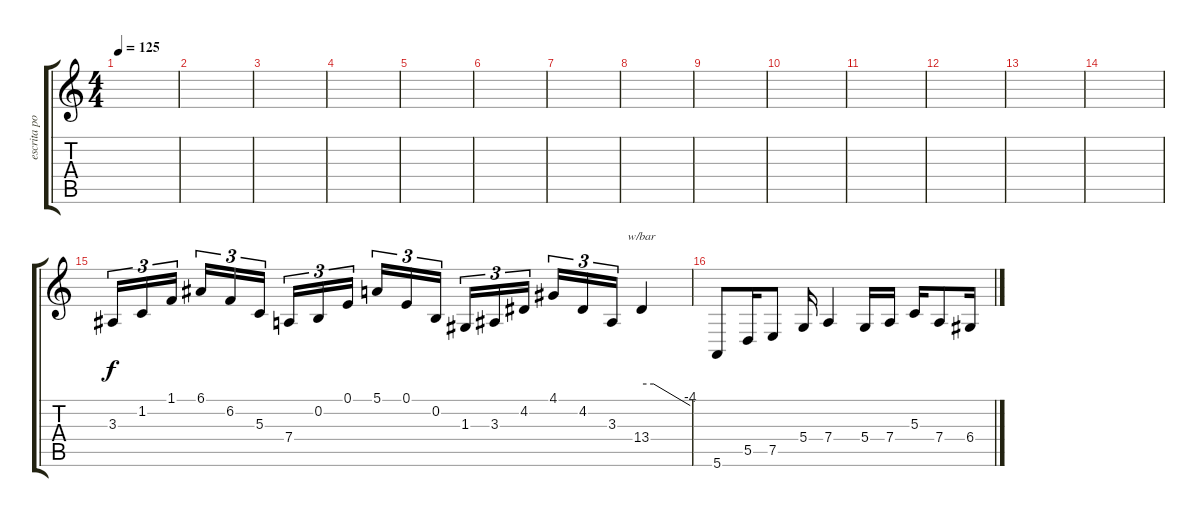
\track ("escrita por " "escrita po") {instrument lead1square}
\staff {score tabs}
\tuning (E4 B3 G3 D3 A2 E2) {hide}
\ts (4 4)
\tempo 125
\clef g2
\ks c
|
|
|
|
|
|
|
|
|
|
|
|
|
|
3.3.16{tu (3 2)} 1.2.16{tu (3 2)} 1.1.16{tu (3 2)} 6.1.16{tu (3 2)} 6.2.16{tu (3 2)} 5.3.16{tu (3 2)} 7.4.16{tu (3 2)} 0.2.16{tu (3 2)} 0.1.16{tu (3 2)} 5.1.16{tu (3 2)} 0.1.16{tu (3 2)} 0.2.16{tu (3 2)} 1.3.16{tu (3 2)} 3.3.16{tu (3 2)} 4.2.16{tu (3 2)} 4.1.16{tu (3 2)} 4.2.16{tu (3 2)} 3.3.16{tu (3 2)} 13.4.4{tbe (custom default 0 0 15 0 60 -16)} |
5.6.8 5.5.16 7.5.8 5.4.16 7.4.4 5.4.16 7.4.16 5.3.16 7.4.8 6.4.16
